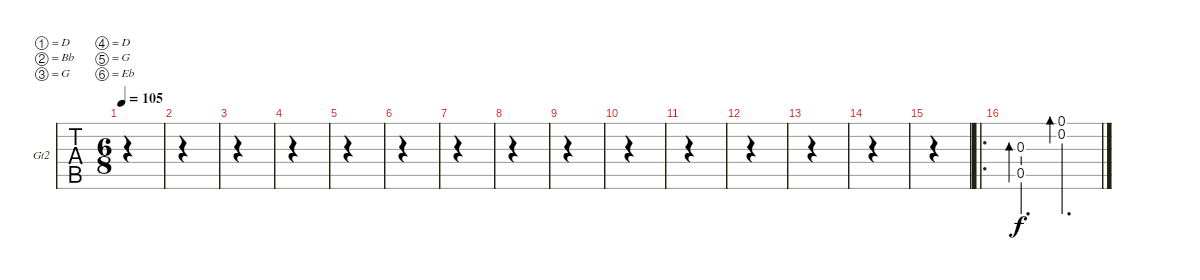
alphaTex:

\bracketExtendMode groupsimilarinstruments
\firstSystemTrackNameOrientation horizontal
\otherSystemsTrackNameOrientation horizontal
\track ("Guitar II" "Gt2") {instrument electricguitarclean}
\staff {tabs}
\tuning (D4 Bb3 G3 D3 G2 Eb2)
\ts (6 8)
\tempo 105
\clef g2
\scale
0.333333
\ks bb
|
\scale
0.333333 |
\scale
0.333333 |
\scale
0.333333 |
\scale
0.333333 |
\scale
0.333333 |
\scale
0.333333 |
\scale
0.333333 |
\scale
0.333333 |
\scale
0.333333 |
\scale
0.333333 |
\scale
0.333333 |
\scale
0.333333 |
\scale
0.333333 |
\scale
0.333333 |
\ro
\scale
0.333333 (0.5 0.3).4{d bd 115} (0.2 0.1).4{d bd 110}
